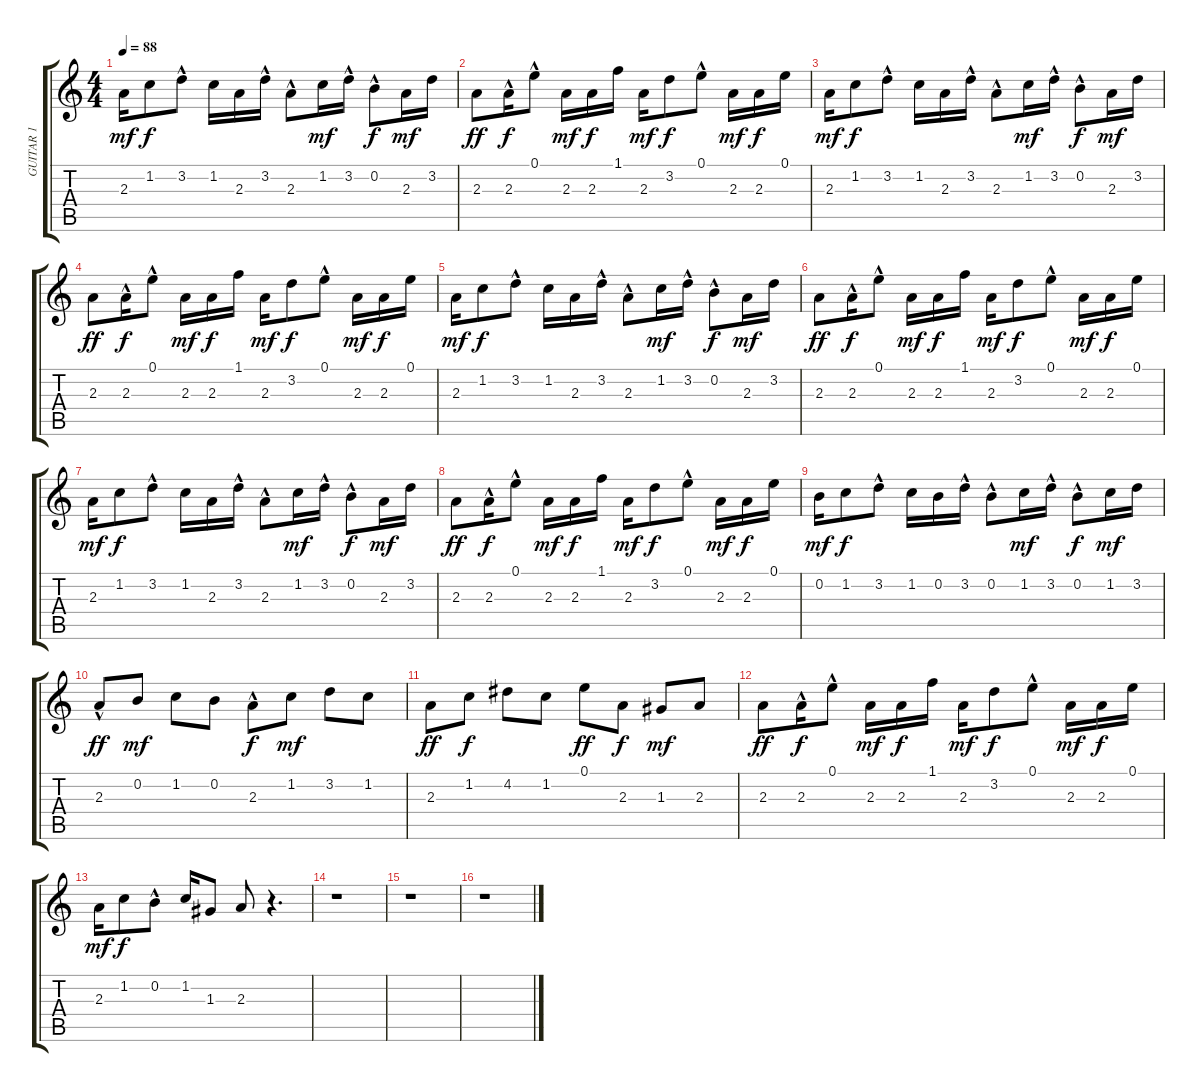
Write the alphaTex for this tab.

\track ("GUITAR 1" "GUITAR 1") {instrument acousticguitarsteel}
\staff {score tabs}
\tuning (E4 B3 G3 D3 A2 E2) {hide}
\ts (4 4)
\tempo 88
\clef g2
\ks c
2.3.16{dy mf} 1.2.8{dy f} 3.2{hac}.8 1.2.16 2.3.16 3.2{hac}.16 2.3{hac}.8 1.2.16{dy mf} 3.2{hac}.16 0.2{hac}.8{dy f} 2.3.16{dy mf} 3.2.16 |
2.3.8{dy ff} 2.3{hac}.16{dy f} 0.1{hac}.8 2.3.16{dy mf} 2.3.16{dy f} 1.1.16 2.3.16{dy mf} 3.2.8{dy f} 0.1{hac}.8 2.3.16{dy mf} 2.3.16{dy f} 0.1.16 |
2.3.16{dy mf} 1.2.8{dy f} 3.2{hac}.8 1.2.16 2.3.16 3.2{hac}.16 2.3{hac}.8 1.2.16{dy mf} 3.2{hac}.16 0.2{hac}.8{dy f} 2.3.16{dy mf} 3.2.16 |
2.3.8{dy ff} 2.3{hac}.16{dy f} 0.1{hac}.8 2.3.16{dy mf} 2.3.16{dy f} 1.1.16 2.3.16{dy mf} 3.2.8{dy f} 0.1{hac}.8 2.3.16{dy mf} 2.3.16{dy f} 0.1.16 |
2.3.16{dy mf} 1.2.8{dy f} 3.2{hac}.8 1.2.16 2.3.16 3.2{hac}.16 2.3{hac}.8 1.2.16{dy mf} 3.2{hac}.16 0.2{hac}.8{dy f} 2.3.16{dy mf} 3.2.16 |
2.3.8{dy ff} 2.3{hac}.16{dy f} 0.1{hac}.8 2.3.16{dy mf} 2.3.16{dy f} 1.1.16 2.3.16{dy mf} 3.2.8{dy f} 0.1{hac}.8 2.3.16{dy mf} 2.3.16{dy f} 0.1.16 |
2.3.16{dy mf} 1.2.8{dy f} 3.2{hac}.8 1.2.16 2.3.16 3.2{hac}.16 2.3{hac}.8 1.2.16{dy mf} 3.2{hac}.16 0.2{hac}.8{dy f} 2.3.16{dy mf} 3.2.16 |
2.3.8{dy ff} 2.3{hac}.16{dy f} 0.1{hac}.8 2.3.16{dy mf} 2.3.16{dy f} 1.1.16 2.3.16{dy mf} 3.2.8{dy f} 0.1{hac}.8 2.3.16{dy mf} 2.3.16{dy f} 0.1.16 |
0.2.16{dy mf} 1.2.8{dy f} 3.2{hac}.8 1.2.16 0.2.16 3.2{hac}.16 0.2{hac}.8 1.2.16{dy mf} 3.2{hac}.16 0.2{hac}.8{dy f} 1.2.16{dy mf} 3.2.16 |
2.3{hac}.8{dy ff} 0.2.8{dy mf} 1.2.8 0.2.8 2.3{hac}.8{dy f} 1.2.8{dy mf} 3.2.8 1.2.8 |
2.3.8{dy ff} 1.2.8{dy f} 4.2.8 1.2.8 0.1.8{dy ff} 2.3.8{dy f} 1.3.8{dy mf} 2.3.8 |
2.3.8{dy ff} 2.3{hac}.16{dy f} 0.1{hac}.8 2.3.16{dy mf} 2.3.16{dy f} 1.1.16 2.3.16{dy mf} 3.2.8{dy f} 0.1{hac}.8 2.3.16{dy mf} 2.3.16{dy f} 0.1.16 |
2.3.16{dy mf} 1.2.8{dy f} 0.2{hac}.8 1.2.16 1.3.8 2.3.8 r.4{d} |
r.1 |
r.1 |
r.1
